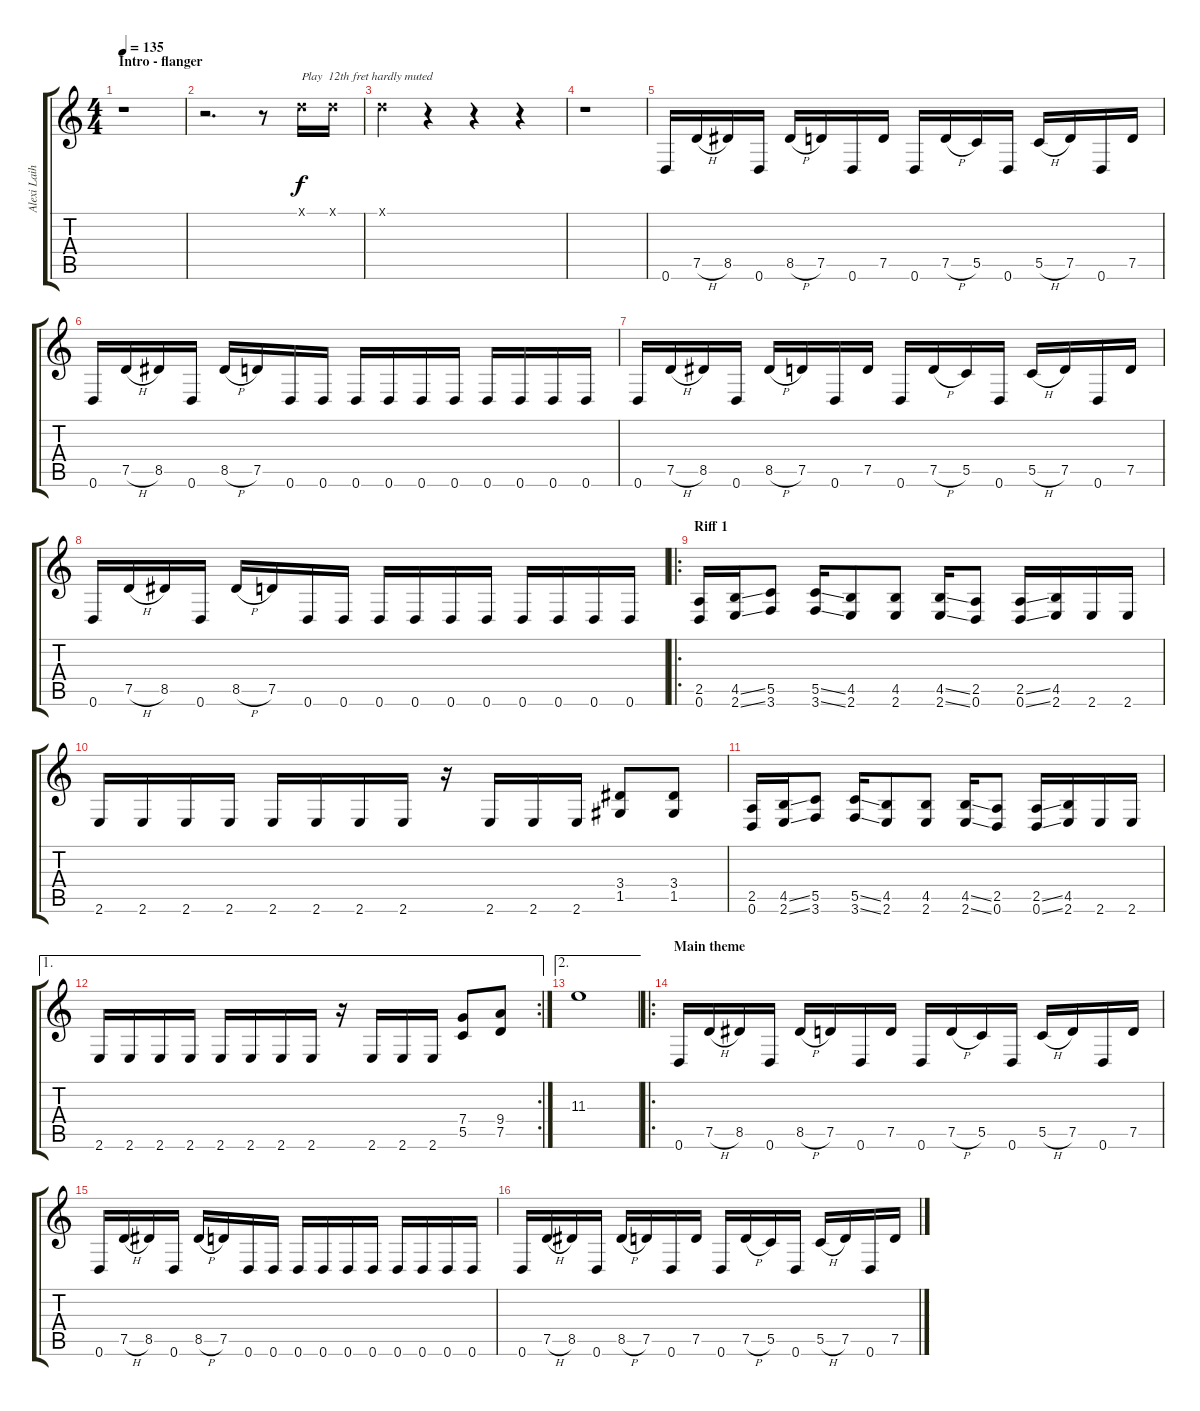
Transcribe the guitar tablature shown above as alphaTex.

\track ("Alexi Laiho" "Alexi Laih") {instrument distortionguitar}
\staff {score tabs}
\tuning (D4 A3 F3 C3 G2 D2) {hide}
\ts (4 4)
\section ("" "Intro - flanger")
\tempo 135
\clef g2
\ks c
r.1{dy f instrument distortionguitar} |
r.2{d} r.8 0.1{x}.16{txt "Play  12th fret hardly muted" instrument guitarharmonics} 0.1{x}.16 |
0.1{x}.4 r.4{instrument overdrivenguitar} r.4 r.4 |
r.1 |
0.6.16 7.5{h}.16 8.5.16 0.6.16 8.5{h}.16 7.5.16 0.6.16 7.5.16 0.6.16 7.5{h}.16 5.5.16 0.6.16 5.5{h}.16 7.5.16 0.6.16 7.5.16 |
0.6.16 7.5{h}.16 8.5.16 0.6.16 8.5{h}.16 7.5.16 0.6.16 0.6.16 0.6.16 0.6.16 0.6.16 0.6.16 0.6.16 0.6.16 0.6.16 0.6.16 |
0.6.16 7.5{h}.16 8.5.16 0.6.16 8.5{h}.16 7.5.16 0.6.16 7.5.16 0.6.16 7.5{h}.16 5.5.16 0.6.16 5.5{h}.16 7.5.16 0.6.16 7.5.16 |
0.6.16 7.5{h}.16 8.5.16 0.6.16 8.5{h}.16 7.5.16 0.6.16 0.6.16 0.6.16 0.6.16 0.6.16 0.6.16 0.6.16 0.6.16 0.6.16 0.6.16 |
\ro
\section ("" "Riff 1")
(2.5 0.6).16 (4.5{ss} 2.6{ss}).16 (5.5 3.6).8 (5.5{ss} 3.6{ss}).16 (4.5 2.6).8 (4.5 2.6).8 (4.5{ss} 2.6{ss}).16 (2.5 0.6).8 (2.5{ss} 0.6{ss}).16 (4.5 2.6).16 2.6.16 2.6.16 |
2.6.16 2.6.16 2.6.16 2.6.16 2.6.16 2.6.16 2.6.16 2.6.16 r.16 2.6.16 2.6.16 2.6.16 (3.4 1.5).8 (3.4 1.5).8 |
(2.5 0.6).16 (4.5{ss} 2.6{ss}).16 (5.5 3.6).8 (5.5{ss} 3.6{ss}).16 (4.5 2.6).8 (4.5 2.6).8 (4.5{ss} 2.6{ss}).16 (2.5 0.6).8 (2.5{ss} 0.6{ss}).16 (4.5 2.6).16 2.6.16 2.6.16 |
\ae 1
\rc 2
2.6.16 2.6.16 2.6.16 2.6.16 2.6.16 2.6.16 2.6.16 2.6.16 r.16 2.6.16 2.6.16 2.6.16 (7.4 5.5).8 (9.4 7.5).8 |
\ae 2
11.3.1 |
\ro
\section ("" "Main theme")
0.6.16 7.5{h}.16 8.5.16 0.6.16 8.5{h}.16 7.5.16 0.6.16 7.5.16 0.6.16 7.5{h}.16 5.5.16 0.6.16 5.5{h}.16 7.5.16 0.6.16 7.5.16 |
0.6.16 7.5{h}.16 8.5.16 0.6.16 8.5{h}.16 7.5.16 0.6.16 0.6.16 0.6.16 0.6.16 0.6.16 0.6.16 0.6.16 0.6.16 0.6.16 0.6.16 |
0.6.16 7.5{h}.16 8.5.16 0.6.16 8.5{h}.16 7.5.16 0.6.16 7.5.16 0.6.16 7.5{h}.16 5.5.16 0.6.16 5.5{h}.16 7.5.16 0.6.16 7.5.16
